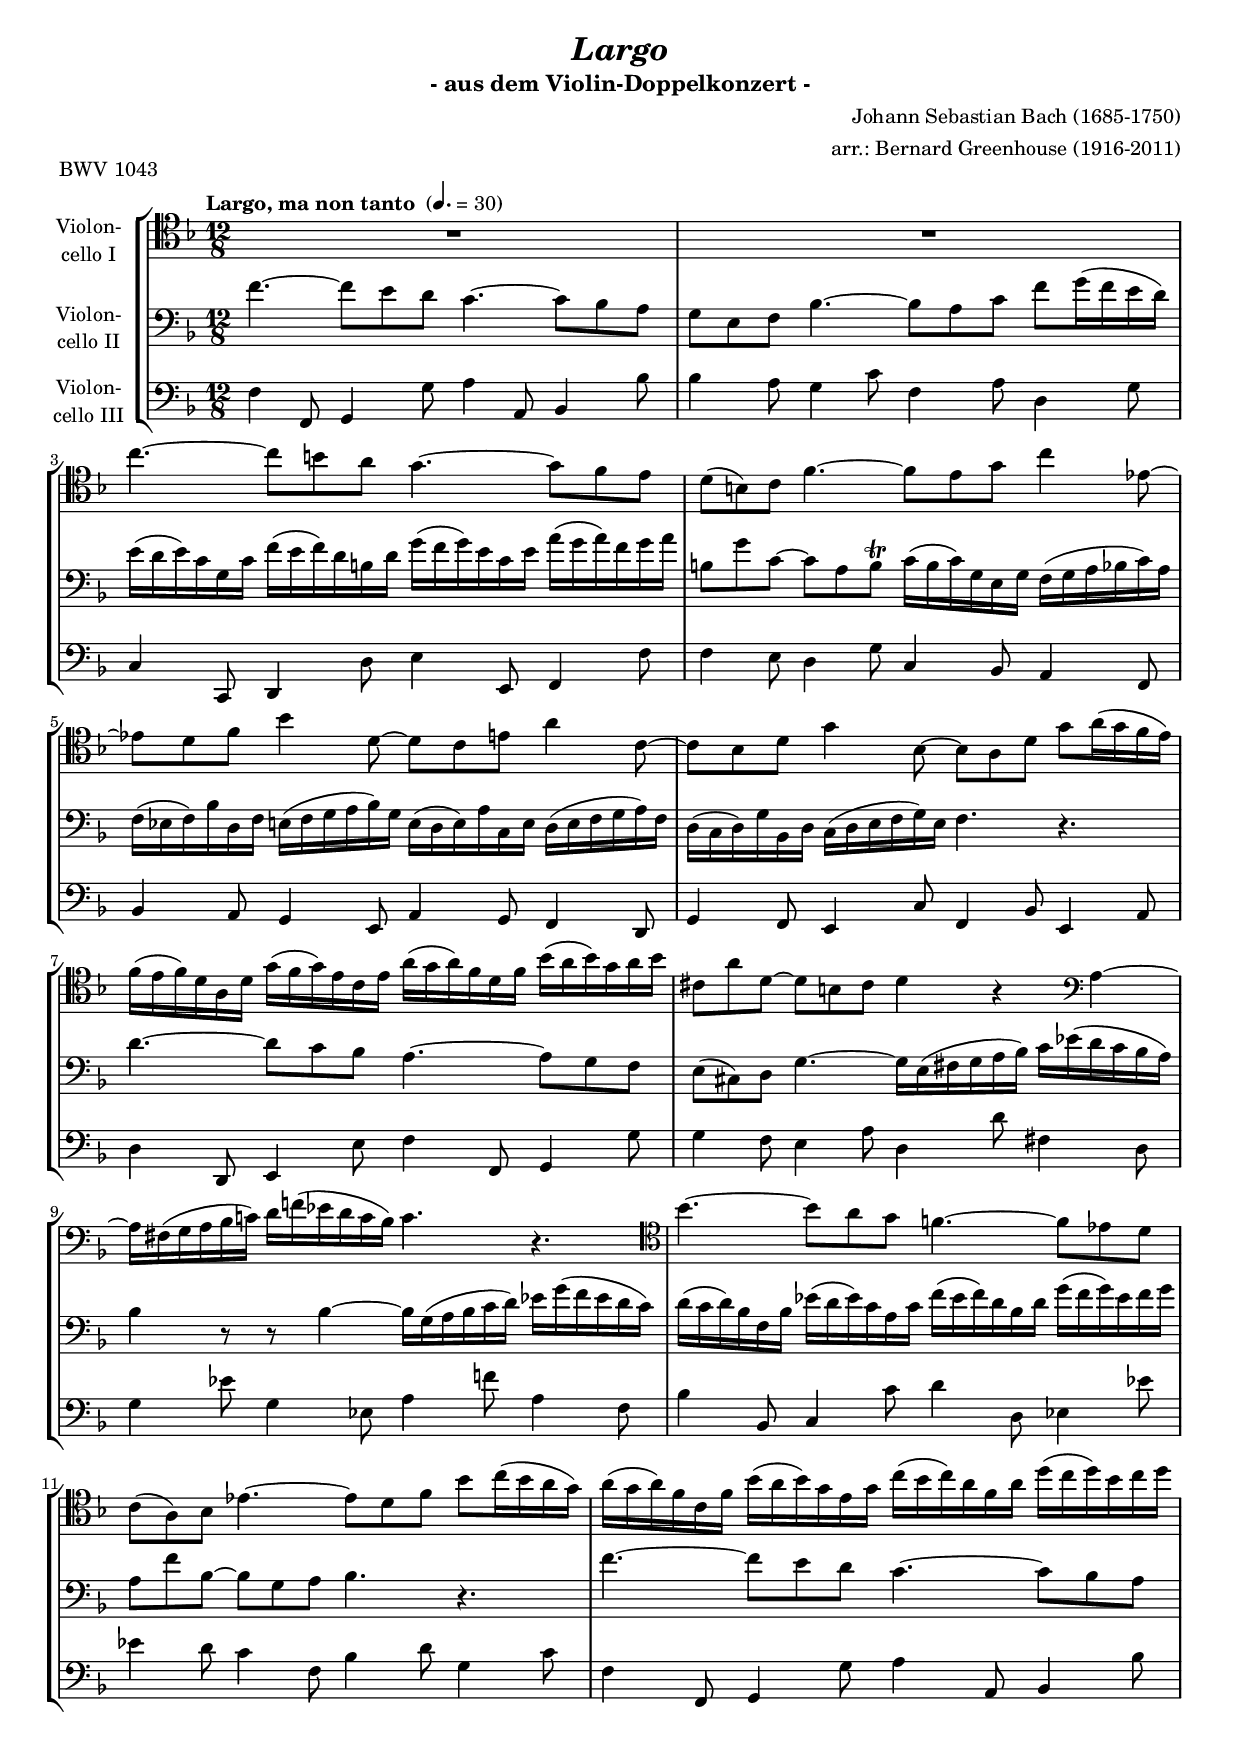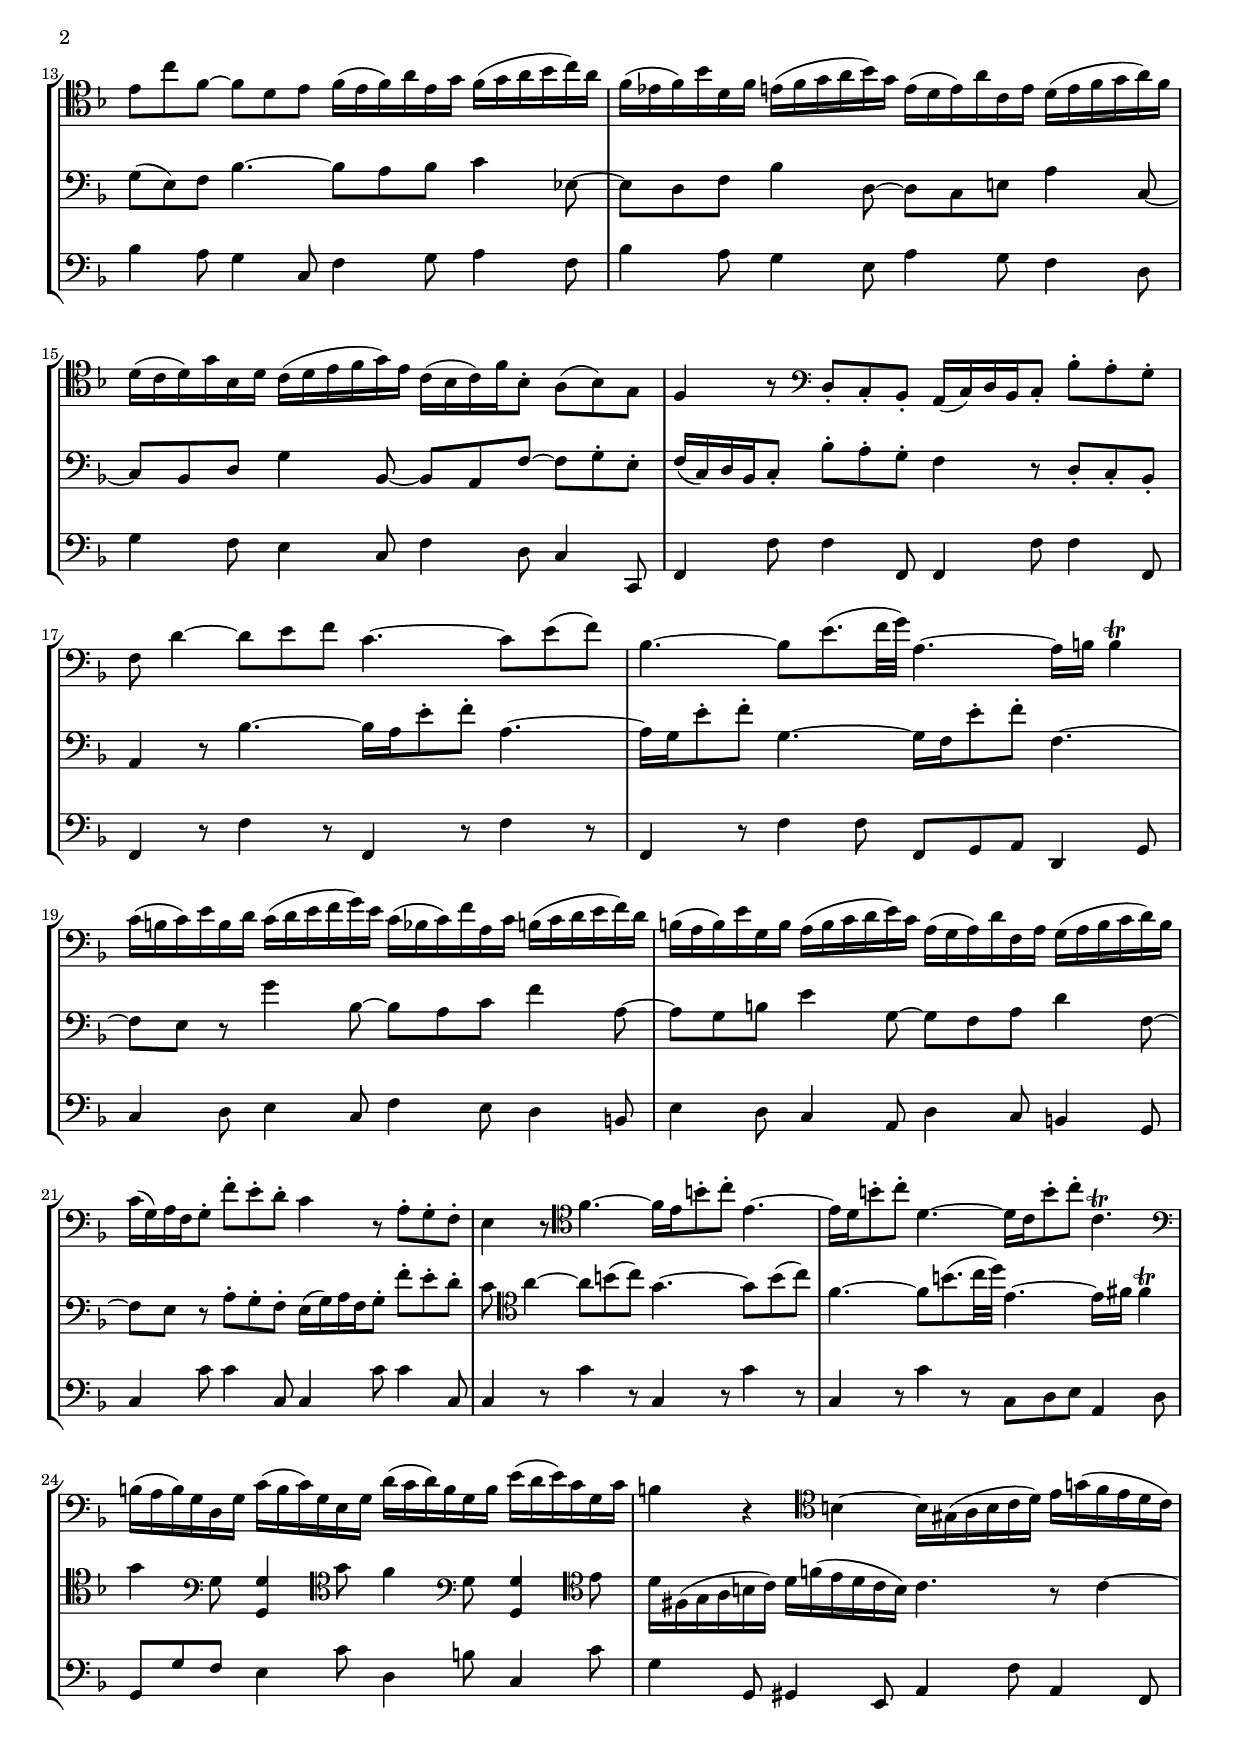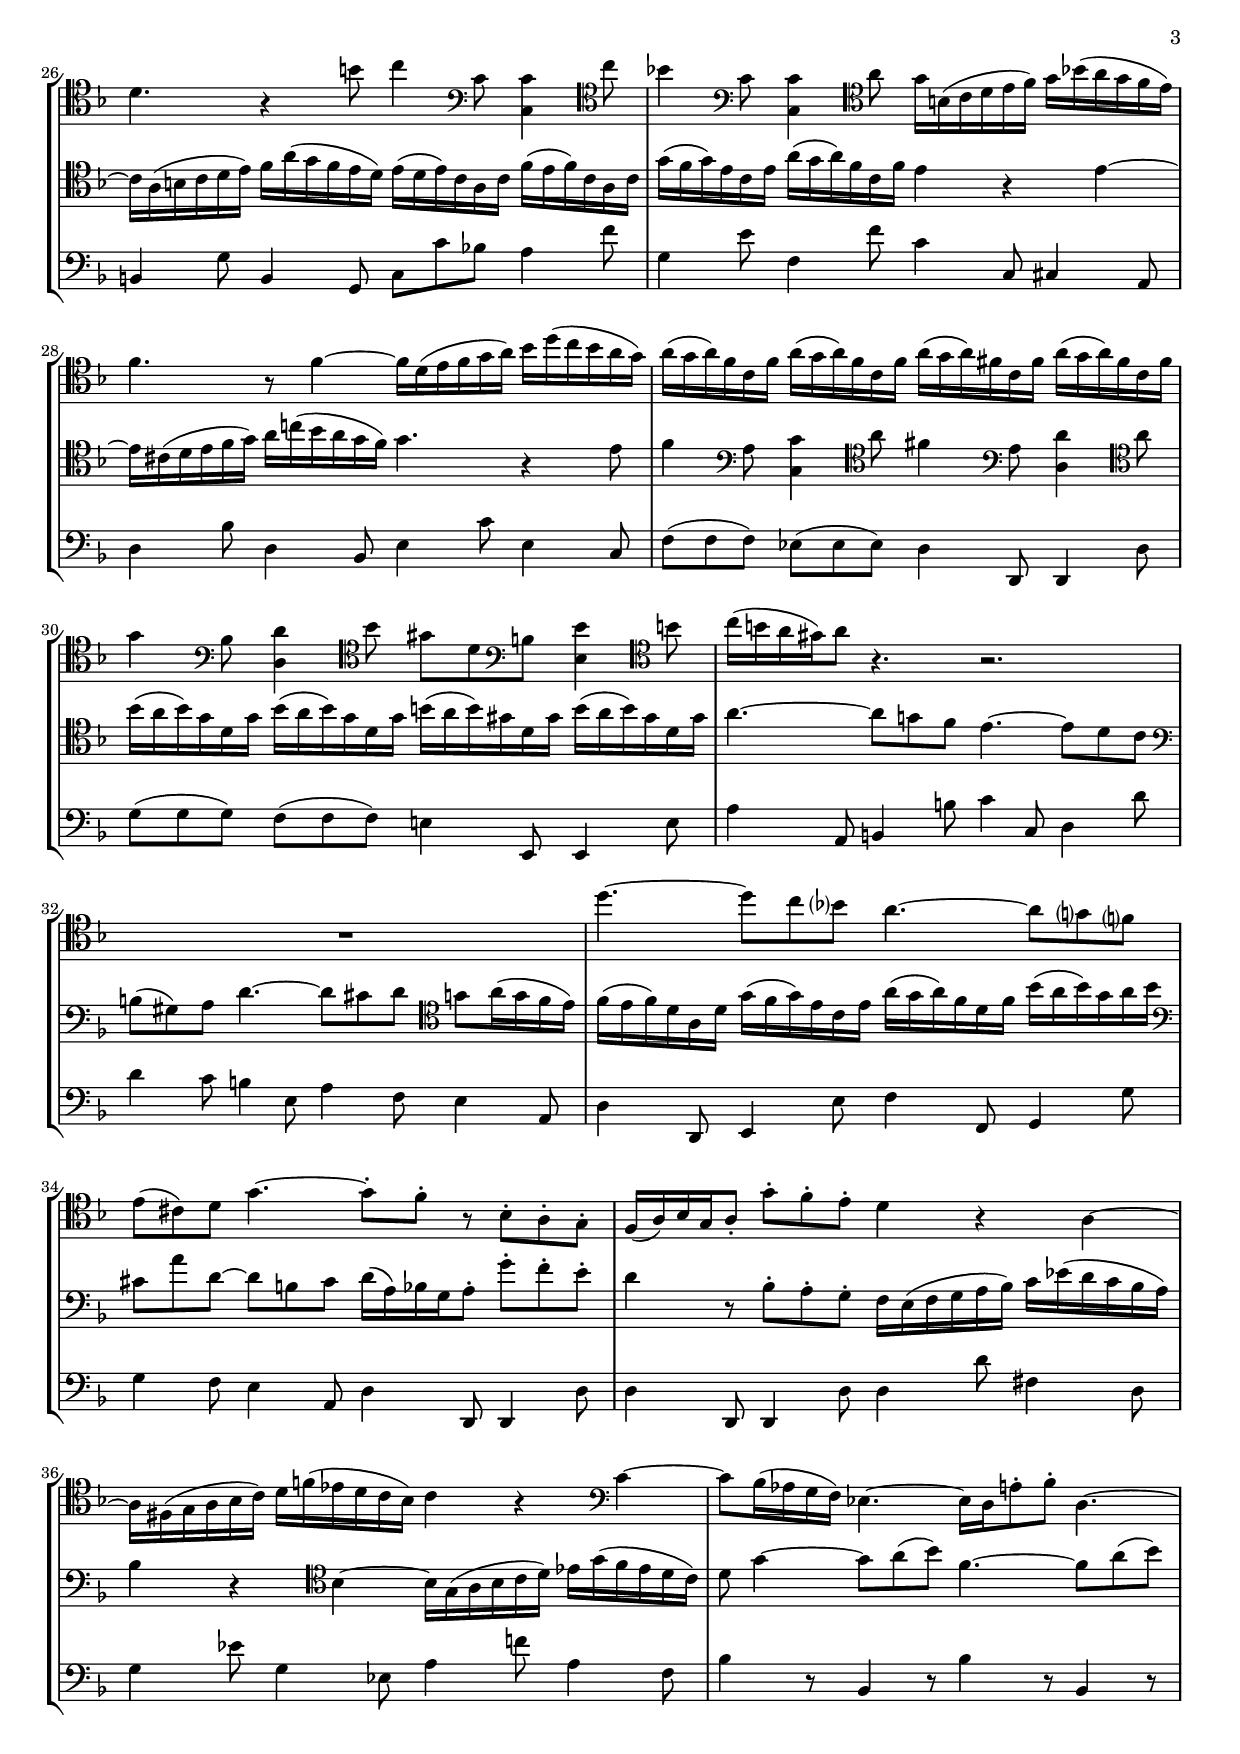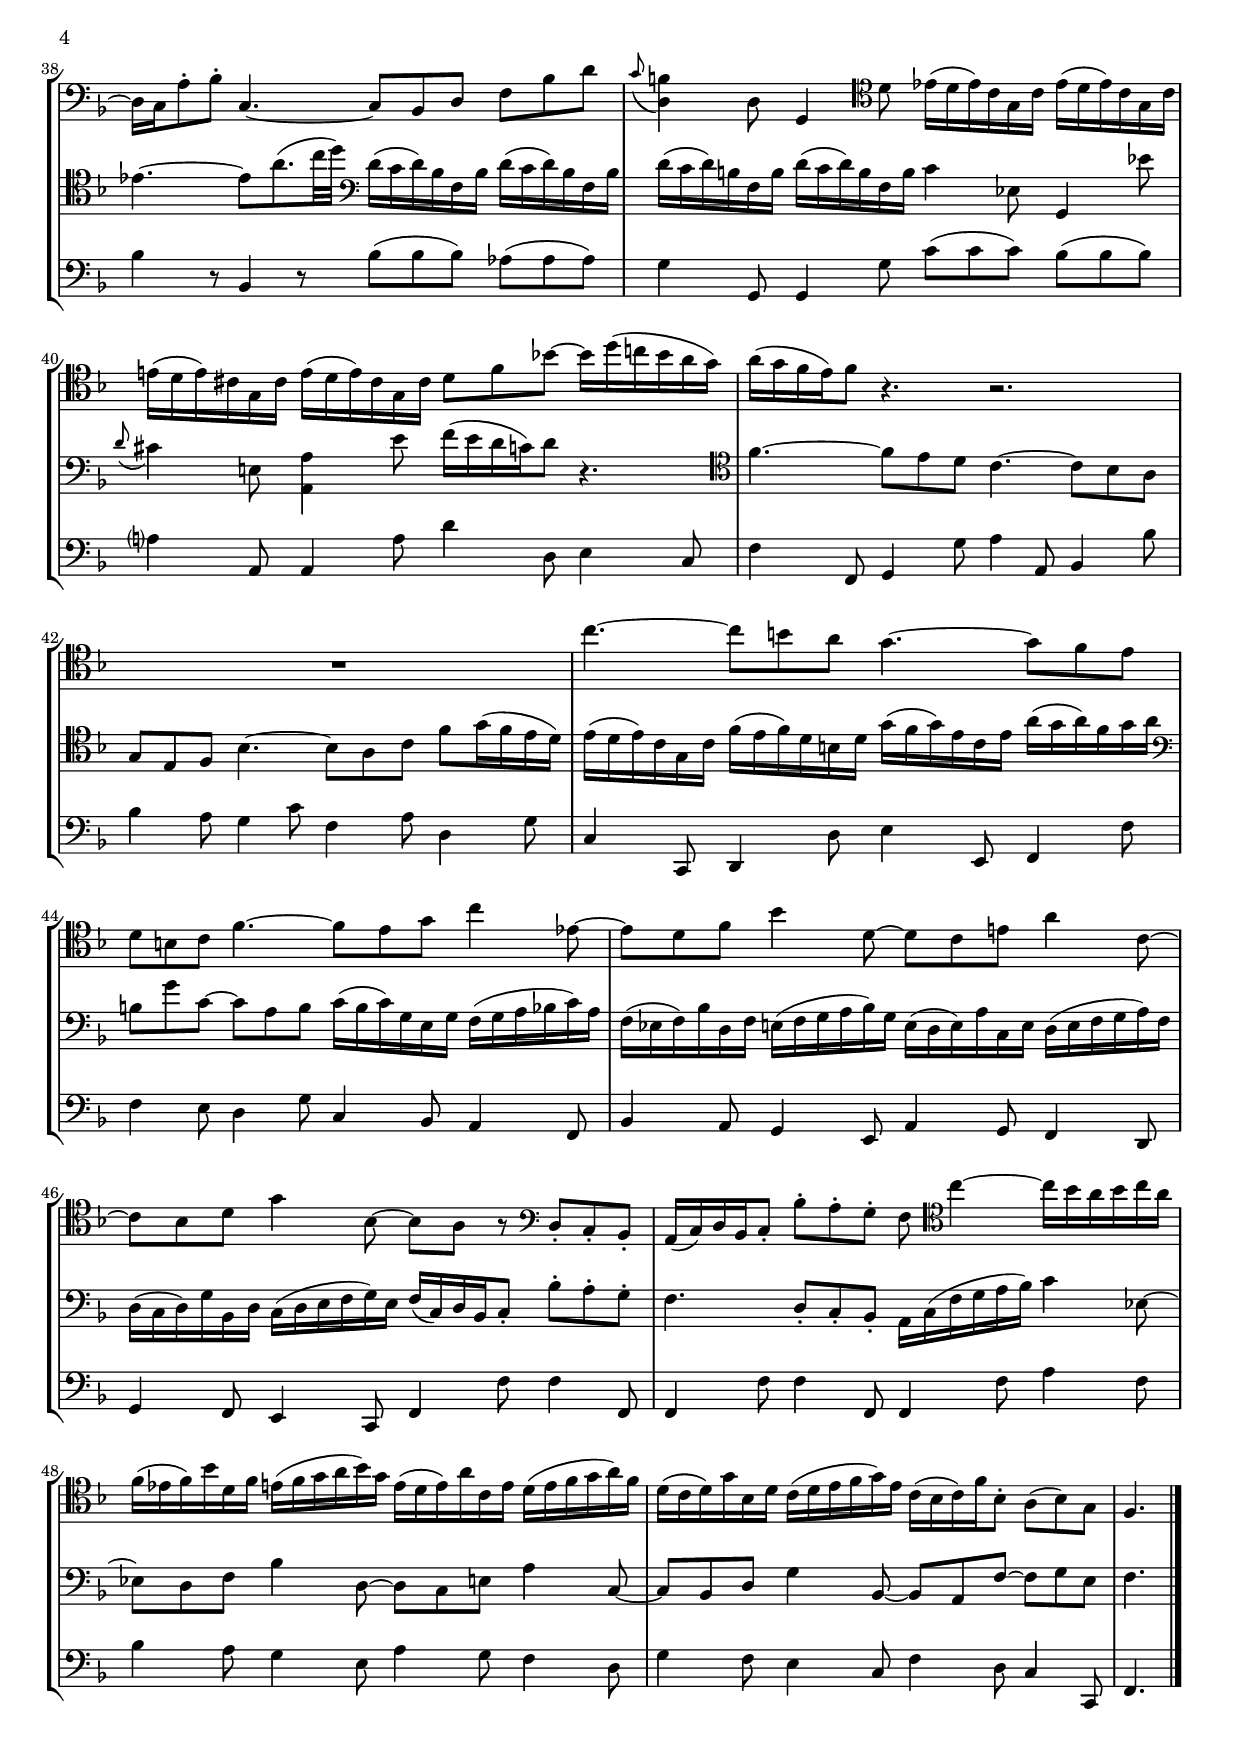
\version "2.18.2"
\include "deutsch.ly"
  
#(set-global-staff-size 17.5)

\header {
  title     = \markup \bold \italic "Largo"
  subtitle  = "- aus dem Violin-Doppelkonzert -"
  composer  = "Johann Sebastian Bach (1685-1750)"
  arranger  = "arr.: Bernard Greenhouse (1916-2011)"
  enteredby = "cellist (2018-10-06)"
  piece     = "BWV 1043"
}

voiceconsts = {
  \key f \major
  \time 12/8
  \clef "bass"
%  \numericTimeSignature
  \compressFullBarRests
  % Set default beaming for all staves
% \set Timing.beamExceptions = #'()
% \set Timing.baseMoment     = #(ly:make-moment 1 4)
% \set Timing.beatStructure  = #'(1 1 1)
  \tempo "Largo, ma non tanto " 4.=30
}

micl = "clarinet"
mifl = "flute"
miob = "oboe"
mifh = "french horn"
misx = "tenor sax"
mist = "string ensemble 1"
miba = "cello"

boxa = { \bar "||" \mark \markup \box "A" }
boxb = { \bar "||" \mark \markup \box "B" }

dcaf = \mark \markup \box "D.C. al Fine"
fine = \mark \markup \box "Fine"
rit  = \mark \markup \box "rit."

arco = \markup \bold \italic "arco"
dolc = \markup \italic "dolce"
pizz = \markup \bold \italic "pizz."
simi = \markup \italic "simile"

va = \relative c'' {
  \voiceconsts
  \clef "tenor"

  R8*24
  c4.~ c8 h a g4.~ g8 f e
  d( h) c f4.~ f8 e g c4 es,8~
  es d f b4 d,8~ d c e! a4 c,8~
  
  c b d g4 b,8~ b a d g a16( g f e)
  f( e f) d a d g( f g) e c e a( g a) f d f b( a b) g a b
  cis,8 a' d,~ d h cis d4 r \clef "bass" a~

  a16 fis( g a b c!) d f!( es d c b) c4. r \clef "tenor"
  b'~ b8 a g f!4.~ f8 es d
  c( a) b es4.~ es8 d f b c16( b a g)

  a( g a) f c f b( a b) g e g c( b c) a f a d( c d) b c d
  e,8 c' f,~ f d e f16( e f) a e g f( g a b c) a

  f( es f) b d, f e( f g a b) g e( d e) a c, e d( e f g a) f
  d( c d) g b, d c( d e f g) e c( b c) f b,8-. a( b) g

  f4 r8 \clef "bass" d-. c-. b-. a16( c) d b c8-. b'-. a-. g-.
  f d'4~ d8 e f c4.~ c8 e( f)
  b,4.~ b8 e8.( f32 g) a,4.~ a16 h h4\trill

  c16( h c) e h d c( d e f g) e c( b c) f a, c h( c d e f) d

  h( a h) e g, h a( h c d e) c a( g a) d f, a g( a h c d) h
  c( g) a f g8-. f'-. e-. d-. c4 r8 a-. g-. f-.
  e4 r8 \clef "tenor" f'4.~ f16 e h'8-. c-. e,4.~

  e16 d h'8-. c-. d,4.~ d16 c h'8-. c-. c,4.\trill \clef "bass"
  h16( a h) g d g c( h c) g e g d'( c d) h g h e( d e) c g c

  h4 r \clef "tenor" h~ h16 gis( a h c d) e g!( f e d c)
  d4. r4 h'8 c4 \clef "bass" c,8 <c, c'>4 \clef "tenor" c''8

  b!4 \clef "bass" c,8 <c, c'>4 \clef "tenor" a''8 g16 h,( c d e f) g b!( a g f e)
  f4. r8 f4~ f16 d( e f g a) b d( c b a g)

  a( g a) f c f a( g a) f c f a( g a) fis c fis a( g a) fis c fis
  g4 \clef "bass" b,8 <d, d'>4 \clef "tenor" b''8 gis d \clef "bass" h <e, e'>4 \clef "tenor" h''8

  c16( h a gis) a8 r4. r2.
  R8*12
  d4.~ d8 c b? a4.~ a8 g? f?
  e( cis) d g4.~ g8-. f-. r b,-. a-. g-.
  f16( a) b g a8-. g'-. f-. e-. d4 r a~

  a16 fis( g a b c) d f!( es d c b) c4 r \clef "bass" c~
  c8 b16( as g f) es4.~ es16 d a'8-. b-. d,4.~
  d16 c a'8-. b-. c,4.~ c8 b d f b d

  \appoggiatura c <d, h'>4 d8 g,4 \clef "tenor" d''8 es16( d es) c g c es( d es) c g c
  e!( d e) cis g cis e( d e) cis g cis d8 f b!~ b16 d( c! b a g)
  a( g f e) f8 r4. r2.

  R8*12
  c'4.~ c8 h a g4.~ g8 f e
  d h c f4.~ f8 e g c4 es,8~
  es d f b4 d,8~ d c e a4 c,8~
  c b d g4 b,8~ b a r \clef "bass" d,-. c-. b-.

  a16( c) d b c8-. b'-. a-. g-. f \clef "tenor" c''4~ c16 b a b c a
  f( es f) b d, f e( f g a b) g e( d e) a c, e d( e f g a) f

  d( c d) g b, d c( d e f g) e c( b c) f b,8-. a( b) g
  f4. \bar "|."
}

vb = \relative c' {
  \voiceconsts

  f4.~ f8 e d c4.~ c8 b a
  g e f b4.~ b8 a c f g16( f e d)
  
  e( d e) c g c f( e f) d h d g( f g) e c e a( g a) f g a
  h,8 g' c,~ c a h\trill c16( h c) g e g f( g a b c) a

  f( es f) b d, f e( f g a b) g e( d e) a c, e d( e f g a) f
  d( c d) g b, d c( d e f g) e f4. r
  d'~ d8 c b a4.~ a8 g f
  
  e( cis) d g4.~ g16 e( fis g a b) c es( d c b a)
  b4 r8 r b4~ b16 g( a b c d) es g( f es d c)
  
  d( c d) b f b es( d es) c a c f( es f) d b d g( f g) es f g
  a,8 f' b,~ b g a b4. r
  f'~ f8 e d c4.~ c8 b a

  g( e) f b4.~ b8 a b c4 es,8~
  es d f b4 d,8~ d c e a4 c,8~
  c b d g4 b,8~ b a f'~ f g-. e-.
  f16( c) d b c8-. b'-. a-. g-. f4 r8 d-. c-. b-.

  a4 r8 b'4.~ b16 a e'8-. f-. a,4.~
  a16 g e'8-. f-. g,4.~ g16 f e'8-. f-. f,4.~
  f8 e r g'4 b,8~ b a c f4 a,8~
  a g h e4 g,8~ g f a d4 f,8~

  f e r a-. g-. f-. e16( g) a f g8-. f'-. e-. d-.
  c \clef "tenor" a'4~ a8 h( c) g4.~ g8 h( c)
  f,4.~ f8 h8.( c32 d) e,4.~ e16 fis fis4\trill

  g \clef "bass" g,8 <g, g'>4 \clef "tenor" g''8 f4 \clef "bass" g,8 <g, g'>4 \clef "tenor" e''8
  d16 fis,( g a h c) d f!( e d c h) c4. r8 c4~

  c16 a( h c d e) f a( g f e d) e( d e) c a c f( e f) c a c
  g'( f g) e c e a( g a) f c f e4 r e~

  e16 cis( d e f g) a c!( b a g f) g4. r4 e8
  f4 \clef "bass" a,8 <c, c'>4 \clef "tenor" a''8 fis4 \clef "bass" a,8 <d, d'>4 \clef "tenor" a''8

  b16( a b) g d g b( a b) g d g h( a h) gis d gis h( a h) gis d gis
  a4.~ a8 g! f e4.~ e8 d c \clef "bass"

  h( gis) a d4.~ d8 cis d \clef "tenor" g! a16( g f e)
  f( e f) d a d g( f g) e c e a( g a) f d f b( a b) g a b \clef "bass"

  cis,8 a' d,~ d h cis d16( a) b g a8-. g'-. f-. e-.
  d4 r8 b-. a-. g-. f16 e( f g a b) c es( d c b a)

  b4 r \clef "tenor" b~ b16 g( a b c d) es g( f es d c)
  d8 g4~ g8 a( b) f4.~ f8 a( b)
  es,4.~ es8 a8.( c32 d) \clef "bass" d,16( c d) b f b d( c d) b f b

  d( c d) h f h d( c d) h f h c4 es,8 g,4 es''8
  \appoggiatura d cis4 e,!8 <a, a'>4 e''8 f16( e d c) d8 r4. \clef "tenor"
  f4.~ f8 e d c4.~ c8 b a

  g e f b4.~ b8 a c f g16( f e d)
  e( d e) c g c f( e f) d h d g( f g) e c e a( g a) f g a \clef "bass"

  h,8 g' c,~ c a h c16( h c) g e g f( g a b c) a
  f( es f) b d, f e( f g a b) g e( d e) a c, e d( e f g a) f

  d( c d) g b, d c( d e f g) e f( c) d b c8-. b'-. a-. g-.
  f4. d8-. c-. b-. a16 c( f g a b) c4 es,8~
  es d f b4 d,8~ d c e a4 c,8~

  c b d g4 b,8~ b a f'~ f g e
  f4. \bar "|."
}

vc = \relative c {
  \voiceconsts

  f4 f,8 g4 g'8 a4 a,8 b4 b'8
  b4 a8 g4 c8 f,4 a8 d,4 g8
  c,4 c,8 d4 d'8 e4 e,8 f4 f'8
  f4 e8 d4 g8 c,4 b8 a4 f8 
  b4 a8 g4 e8 a4 g8 f4 d8
  
  g4 f8 e4 c'8 f,4 b8 e,4 a8
  d4 d,8 e4 e'8 f4 f,8 g4 g'8
  g4 f8 e4 a8 d,4 d'8 fis,4 d8
  g4 es'8 g,4 es8 a4 f'!8 a,4 f8
  b4 b,8 c4 c'8 d4 d,8 es4 es'8
  
  es4 d8 c4 f,8 b4 d8 g,4 c8
  f,4 f,8 g4 g'8 a4 a,8 b4 b'8
  b4 a8 g4 c,8 f4 g8 a4 f8
  b4 a8 g4 e8 a4 g8 f4 d8
  g4 f8 e4 c8 f4 d8 c4 c,8
  
  f4 f'8 f4 f,8 f4 f'8 f4 f,8
  f4 r8 f'4 r8 f,4 r8 f'4 r8
  f,4 r8 f'4 f8 f, g a d,4 g8
  c4 d8 e4 c8 f4 e8 d4 h8
  e4 d8 c4 a8 d4 c8 h4 g8
  
  c4 c'8 c4 c,8 c4 c'8 c4 c,8
  c4 r8 c'4 r8 c,4 r8 c'4 r8
  c,4 r8 c'4 r8 c, d e a,4 d8
  g, g' f e4 c'8 d,4 h'8 c,4 c'8
  g4 g,8 gis4 e8 a4 f'8 a,4 f8
  
  h4 g'8 h,4 g8 c c' b! a4 f'8
  g,4 e'8 f,4 f'8 c4 c,8 cis4 a8
  d4 b'8 d,4 b8 e4 c'8 e,4 c8
  f( f f) es( es es) d4 d,8 d4 d'8

  g( g g) f( f f) e!4 e,8 e4 e'8
  a4 a,8 h4 h'8 c4 c,8 d4 d'8
  d4 c8 h4 e,8 a4 f8 e4 a,8
  d4 d,8 e4 e'8 f4 f,8 g4 g'8
  g4 f8 e4 a,8 d4 d,8 d4 d'8
  
  d4 d,8 d4 d'8 d4 d'8 fis,4 d8
  g4 es'8 g,4 es8 a4 f'!8 a,4 f8
  b4 r8 b,4 r8 b'4 r8 b,4 r8
  b'4 r8 b,4 r8 b'( b b) as( as as)
  g4 g,8 g4 g'8 c( c c) b( b b)
  
  a?4 a,8 a4 a'8 d4 d,8 e4 c8
  f4 f,8 g4 g'8 a4 a,8 b4 b'8
  b4 a8 g4 c8 f,4 a8 d,4 g8
  c,4 c,8 d4 d'8 e4 e,8 f4 f'8
  f4 e8 d4 g8 c,4 b8 a4 f8
  
  b4 a8 g4 e8 a4 g8 f4 d8
  g4 f8 e4 c8 f4 f'8 f4 f,8
  f4 f'8 f4 f,8 f4 f'8 a4 f8
  b4 a8 g4 e8 a4 g8 f4 d8
  g4 f8 e4 c8 f4 d8 c4 c,8
  f4. \bar "|."
}


music = \new StaffGroup <<
      \new Staff {
	\set Staff.midiInstrument = \miba
	\set Staff.instrumentName = \markup \center-column { "Violon-" "cello I" }
	\transpose f f { \va }
      }

      \new Staff {
	\set Staff.midiInstrument = \miba
	\set Staff.instrumentName = \markup \center-column { "Violon-" "cello II" }
	\transpose f f { \vb }
      }

      \new Staff {
	\set Staff.midiInstrument = \miba
	\set Staff.instrumentName = \markup \center-column { "Violon-" "cello III" }
	\transpose f f { \vc }
      }
>>

\book {
  \score {
    \music
    \layout {}
  }

  \score {
    \unfoldRepeats \music

    \midi {
      \context {
        \Score
      }
    }
  }
}
